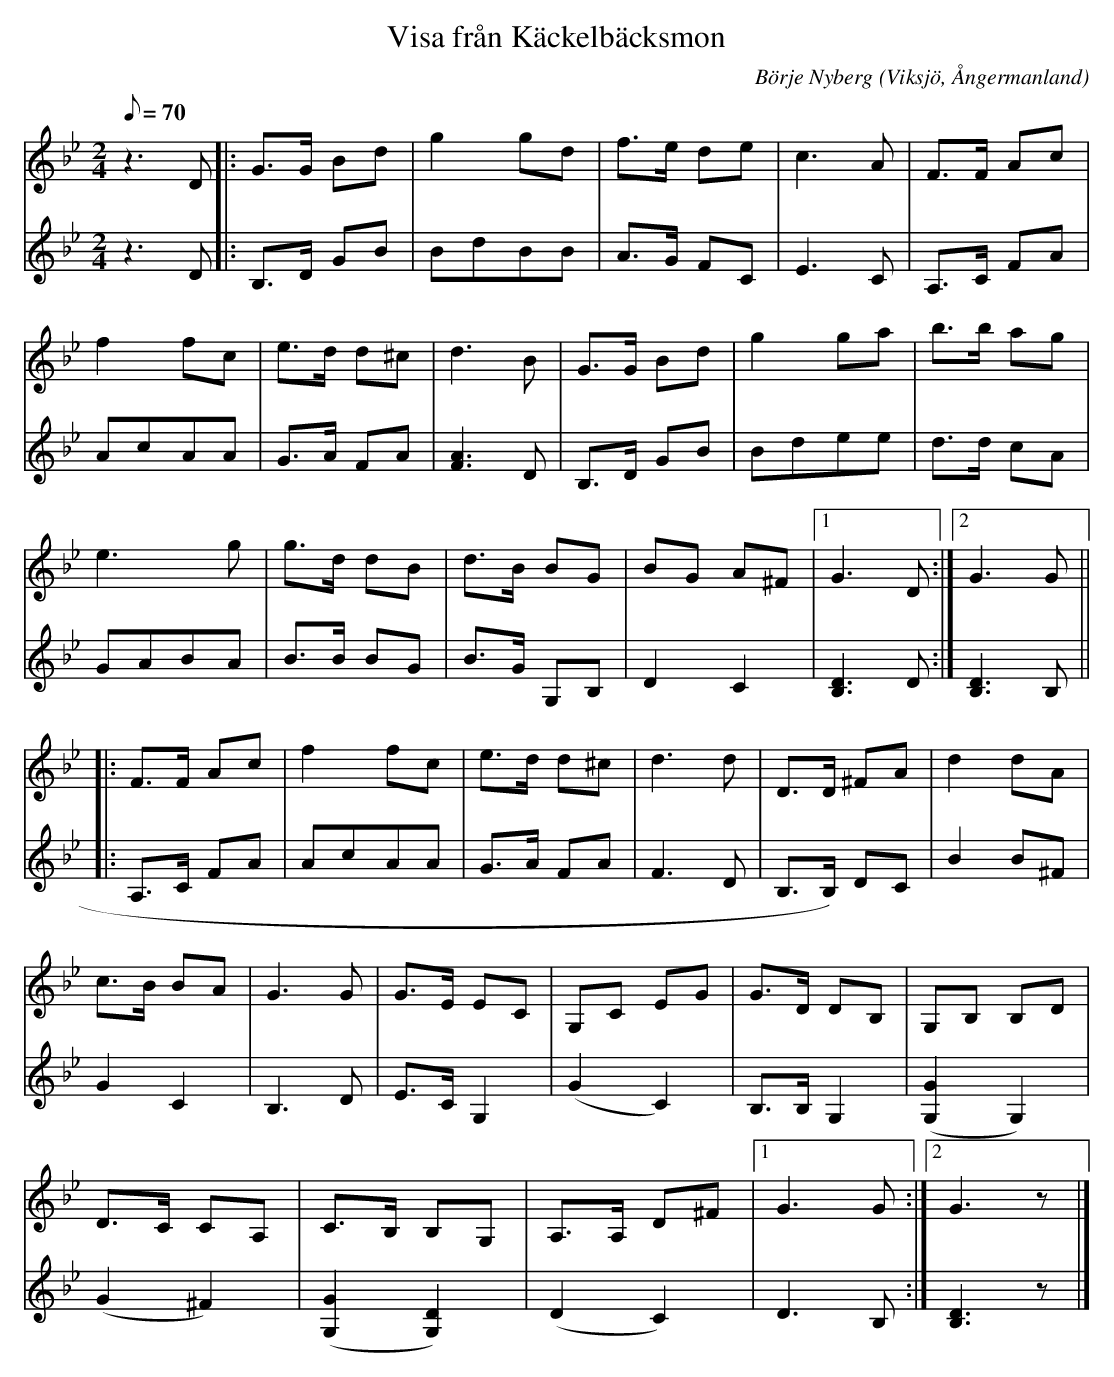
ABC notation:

X:1
T:Visa från Käckelbäcksmon
C:Börje Nyberg
O:Viksjö, Ångermanland
M:2/4
L:1/8
Q:70
K:Gm
V:1
z2> D2|: G>G Bd | g2 gd | f>e de | c2>A2 | F>F Ac |
f2 fc | e>d d^c | d2>B2 | G>G Bd |g2 ga | b>b ag |
e2> g2 | g>d dB |d>B BG |BG A^F |1 G2> D2 :|2 G2> G2 ||
|: F>F Ac | f2 fc | e>d d^c | d2>d2 | D>D ^FA | d2 dA |
c>B BA |G2> G2 | G>E EC | G,C EG | G>D DB, | G,B, B,D |
D>C CA, | C>B, B,G, | A,>A, D^F |1 G2> G2 :|2 G2> z2 |]
V:2
z2> D2 |: B,>D GB| BdBB | A>G FC | E2>C2 | A,>C FA |
AcAA | G>A FA | [A2F2]> D2 | B,>D GB | Bdee | d>d cA |
GABA | B>B BG | B>G G,B, | D2C2 | [D2B,2]> D2 :| [D2B,2]> B,2 ||
|: A,>C FA | AcAA | G>A FA | F2>D2 | B,>B,) DC | B2 B^F |
G2 C2 | B,2> D2 | E>C G,2 |(G2 C2) | B,>B, G,2 | ([G,2G2] G,2) |
(G2 ^F2) | ([G2G,2] [D2G,2]) | (D2 C2) | D2> B,2 :| [D2B,2]> z2 |]
